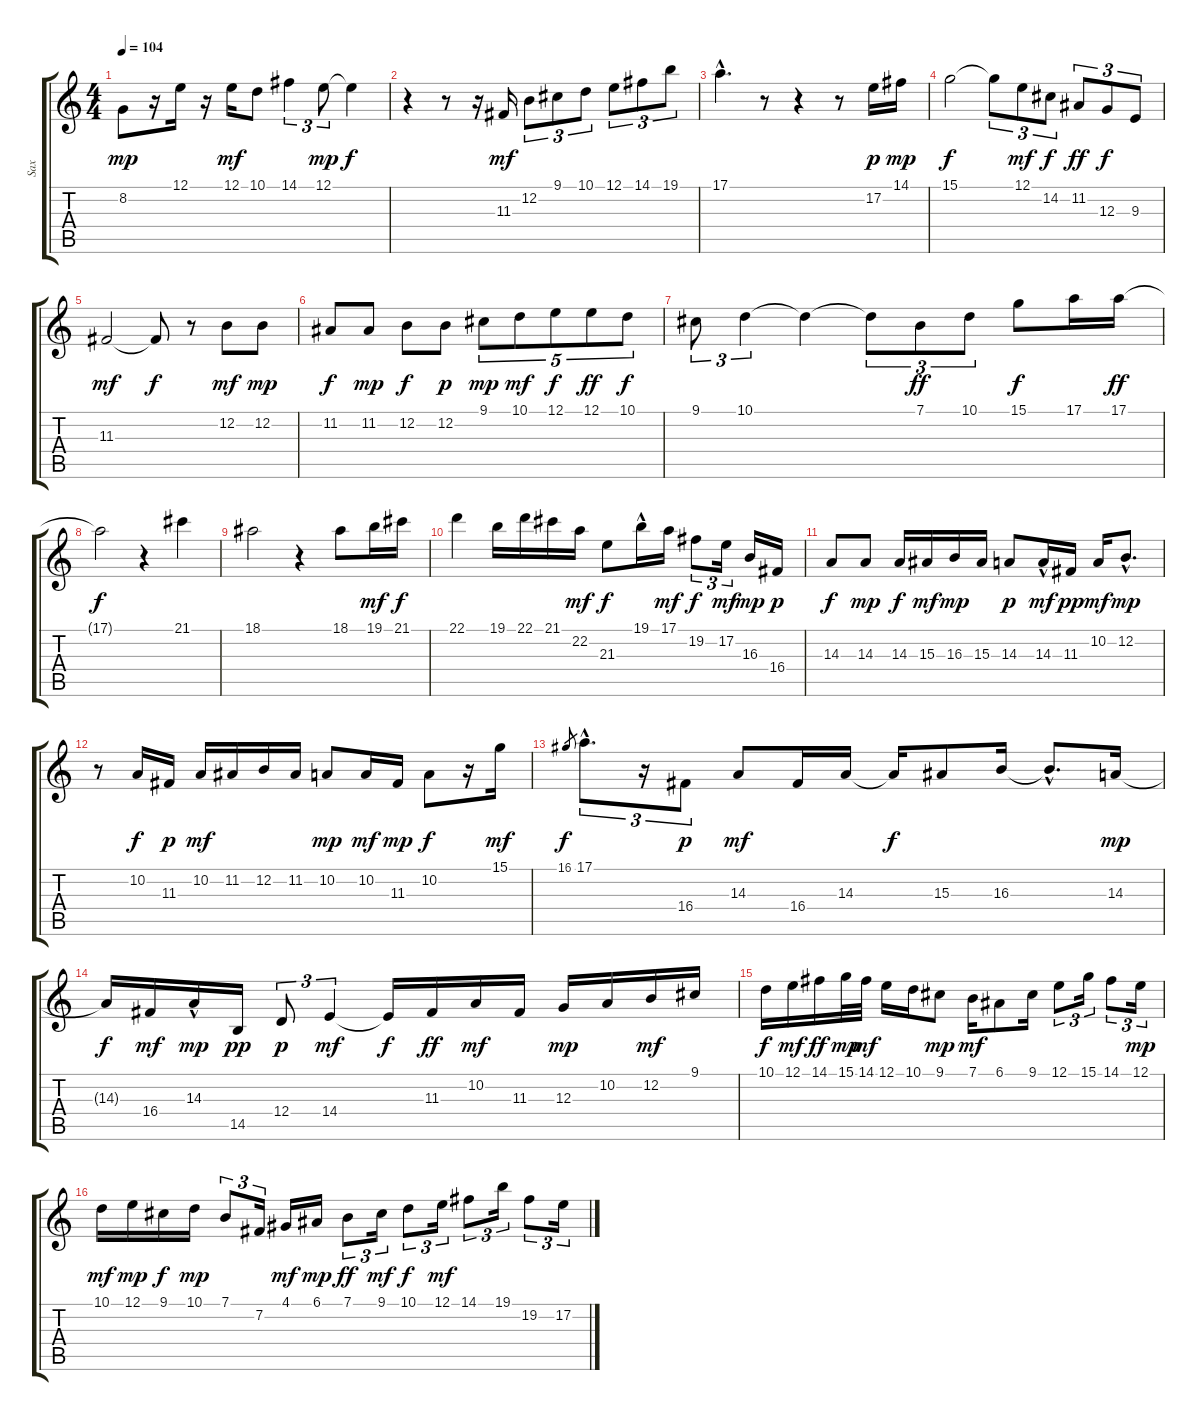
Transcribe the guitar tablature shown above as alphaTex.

\track ("Sax" "Sax") {instrument tenorsax}
\staff {score tabs}
\tuning (E4 B3 G3 D3 A2 E2) {hide}
\ts (4 4)
\tempo 104
\clef g2
\ks c
8.2.8{dy mp} r.16 12.1.16 r.16 12.1.16{dy mf} 10.1.8 14.1.4{tu (3 2)} 12.1.8{tu (3 2) dy mp} 12.1{t}.4{dy f} |
r.4 r.8 r.16 11.3.16{dy mf} 12.2.8{tu (3 2)} 9.1.8{tu (3 2)} 10.1.8{tu (3 2)} 12.1.8{tu (3 2)} 14.1.8{tu (3 2)} 19.1.8{tu (3 2)} |
17.1{hac}.4{d} r.8 r.4 r.8 17.2.16{dy p} 14.1.16{dy mp} |
15.1.2{dy f} 15.1{t}.8{tu (3 2)} 12.1.8{tu (3 2) dy mf} 14.2.8{tu (3 2) dy f} 11.2.8{tu (3 2) dy ff} 12.3.8{tu (3 2) dy f} 9.3.8{tu (3 2)} |
11.3.2{dy mf} 11.3{t}.8{dy f} r.8 12.2.8{dy mf} 12.2.8{dy mp} |
11.2.8{dy f} 11.2.8{dy mp} 12.2.8{dy f} 12.2.8{dy p} 9.1.8{tu (5 4) dy mp} 10.1.8{tu (5 4) dy mf} 12.1.8{tu (5 4) dy f} 12.1.8{tu (5 4) dy ff} 10.1.8{tu (5 4) dy f} |
9.1.8{tu (3 2)} 10.1.4{tu (3 2)} 10.1{t}.4 10.1{t}.8{tu (3 2)} 7.1.8{tu (3 2) dy ff} 10.1.8{tu (3 2)} 15.1.8{dy f} 17.1.16 17.1.16{dy ff} |
17.1{t}.2{dy f} r.4 21.1.4 |
18.1.2 r.4 18.1.8 19.1.16{dy mf} 21.1.16{dy f} |
22.1.4 19.1.16 22.1.16 21.1.16 22.2.16{dy mf} 21.3.8{dy f} 19.1{hac}.16 17.1.16{dy mf} 19.2.8{tu (3 2) dy f} 17.2.16{tu (3 2) dy mf} 16.3.16{dy mp} 16.4.16{dy p} |
14.3.8{dy f} 14.3.8{dy mp} 14.3.16{dy f} 15.3.16{dy mf} 16.3.16{dy mp} 15.3.16 14.3.8{dy p} 14.3{hac}.16{dy mf} 11.3.16{dy pp} 10.2.16{dy mf} 12.2{hac}.8{d dy mp} |
r.8 10.2.16{dy f} 11.3.16{dy p} 10.2.16{dy mf} 11.2.16 12.2.16 11.2.16 10.2.8{dy mp} 10.2.16{dy mf} 11.3.16{dy mp} 10.2.8{dy f} r.16 15.1.16{dy mf} |
16.1.8{gr dy f} 17.1{hac}.8{d tu (3 2)} r.16{tu (3 2)} 16.4.8{tu (3 2) dy p} 14.3.8{dy mf} 16.4.16 14.3.16 14.3{t}.16{dy f} 15.3.8 16.3.16 16.3{hac t}.8{d} 14.3.16{dy mp} |
14.3{t}.16{dy f} 16.4.16{dy mf} 14.3{hac}.16{dy mp} 14.5.16{dy pp} 12.4.8{tu (3 2) dy p} 14.4.4{tu (3 2) dy mf} 14.4{t}.16{dy f} 11.3.16{dy ff} 10.2.16{dy mf} 11.3.16 12.3.16{dy mp} 10.2.16 12.2.16{dy mf} 9.1.16 |
10.1.16{dy f} 12.1.16{dy mf} 14.1.16{dy ff} 15.1.32{dy mp} 14.1.32{dy mf} 12.1.16 10.1.16 9.1.8{dy mp} 7.1.16{dy mf} 6.1.8 9.1.16 12.1.8{tu (3 2)} 15.1.16{tu (3 2)} 14.1.8{tu (3 2)} 12.1.16{tu (3 2) dy mp} |
10.1.16{dy mf} 12.1.16{dy mp} 9.1.16{dy f} 10.1.16{dy mp} 7.1.8{tu (3 2)} 7.2.16{tu (3 2)} 4.1.16{dy mf} 6.1.16{dy mp} 7.1.8{tu (3 2) dy ff} 9.1.16{tu (3 2) dy mf} 10.1.8{tu (3 2) dy f} 12.1.16{tu (3 2) dy mf} 14.1.8{tu (3 2)} 19.1.16{tu (3 2)} 19.2.8{tu (3 2)} 17.2.16{tu (3 2)}
